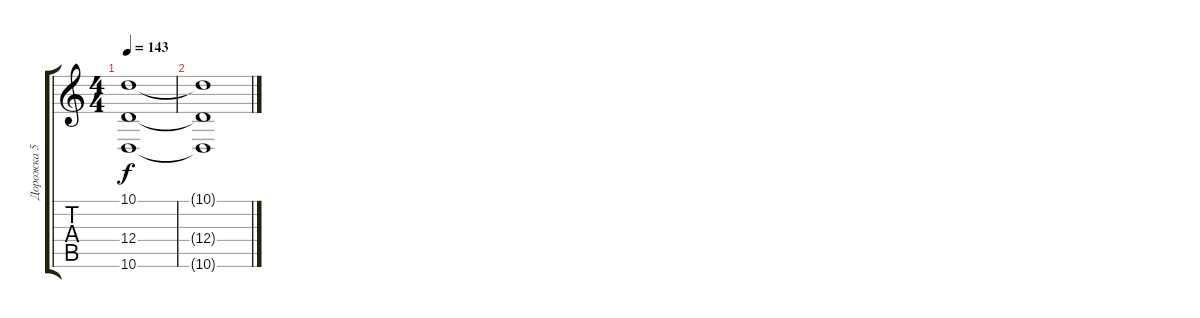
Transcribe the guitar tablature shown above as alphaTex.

\track ("Дорожка 5" "Дорожка 5") {instrument synthstrings2}
\staff {score tabs}
\tuning (E4 B3 G3 D3 A2 E2) {hide}
\ts (4 4)
\tempo 143
\clef g2
\ks c
(10.1 12.4 10.6).1{dy f} |
(10.1{t} 12.4{t} 10.6{t}).1
